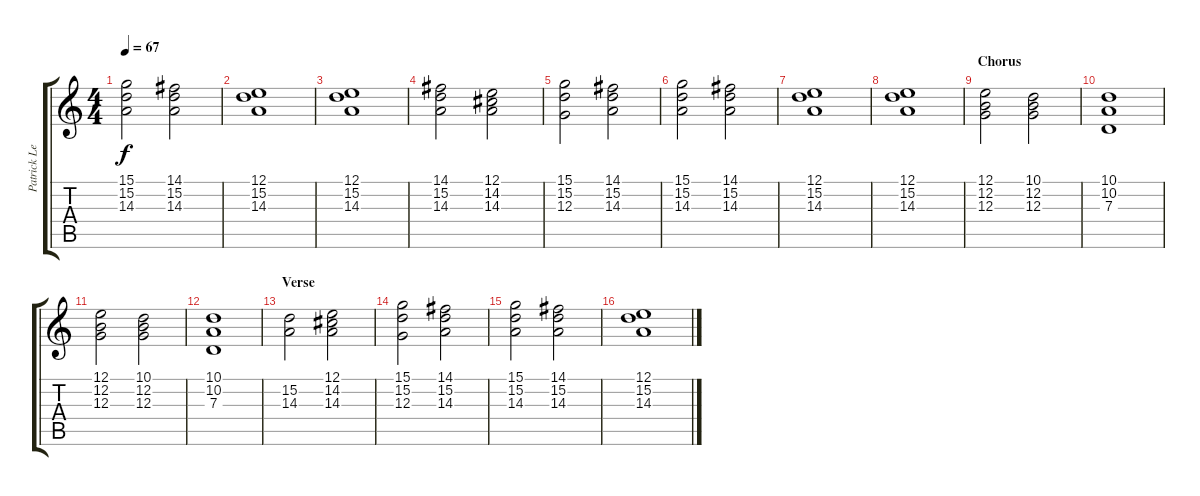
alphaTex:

\track ("Patrick Leonard - Organ" "Patrick Le") {instrument rockorgan}
\staff {score tabs}
\tuning (E4 B3 G3 D3 A2 E2) {hide}
\ts (4 4)
\tempo 67
\clef g2
\ks c
(15.1 15.2 14.3).2{dy f} (14.1 15.2 14.3).2 |
(12.1 15.2 14.3).1 |
(12.1 15.2 14.3).1 |
(14.1 15.2 14.3).2 (12.1 14.2 14.3).2 |
(15.1 15.2 12.3).2 (14.1 15.2 14.3).2 |
(15.1 15.2 14.3).2 (14.1 15.2 14.3).2 |
(12.1 15.2 14.3).1 |
(12.1 15.2 14.3).1 |
\section ("" "Chorus")
(12.1 12.2 12.3).2 (10.1 12.2 12.3).2 |
(10.1 10.2 7.3).1 |
(12.1 12.2 12.3).2 (10.1 12.2 12.3).2 |
(10.1 10.2 7.3).1 |
\section ("" "Verse")
(15.2 14.3).2 (12.1 14.2 14.3).2 |
(15.1 15.2 12.3).2 (14.1 15.2 14.3).2 |
(15.1 15.2 14.3).2 (14.1 15.2 14.3).2 |
(12.1 15.2 14.3).1
